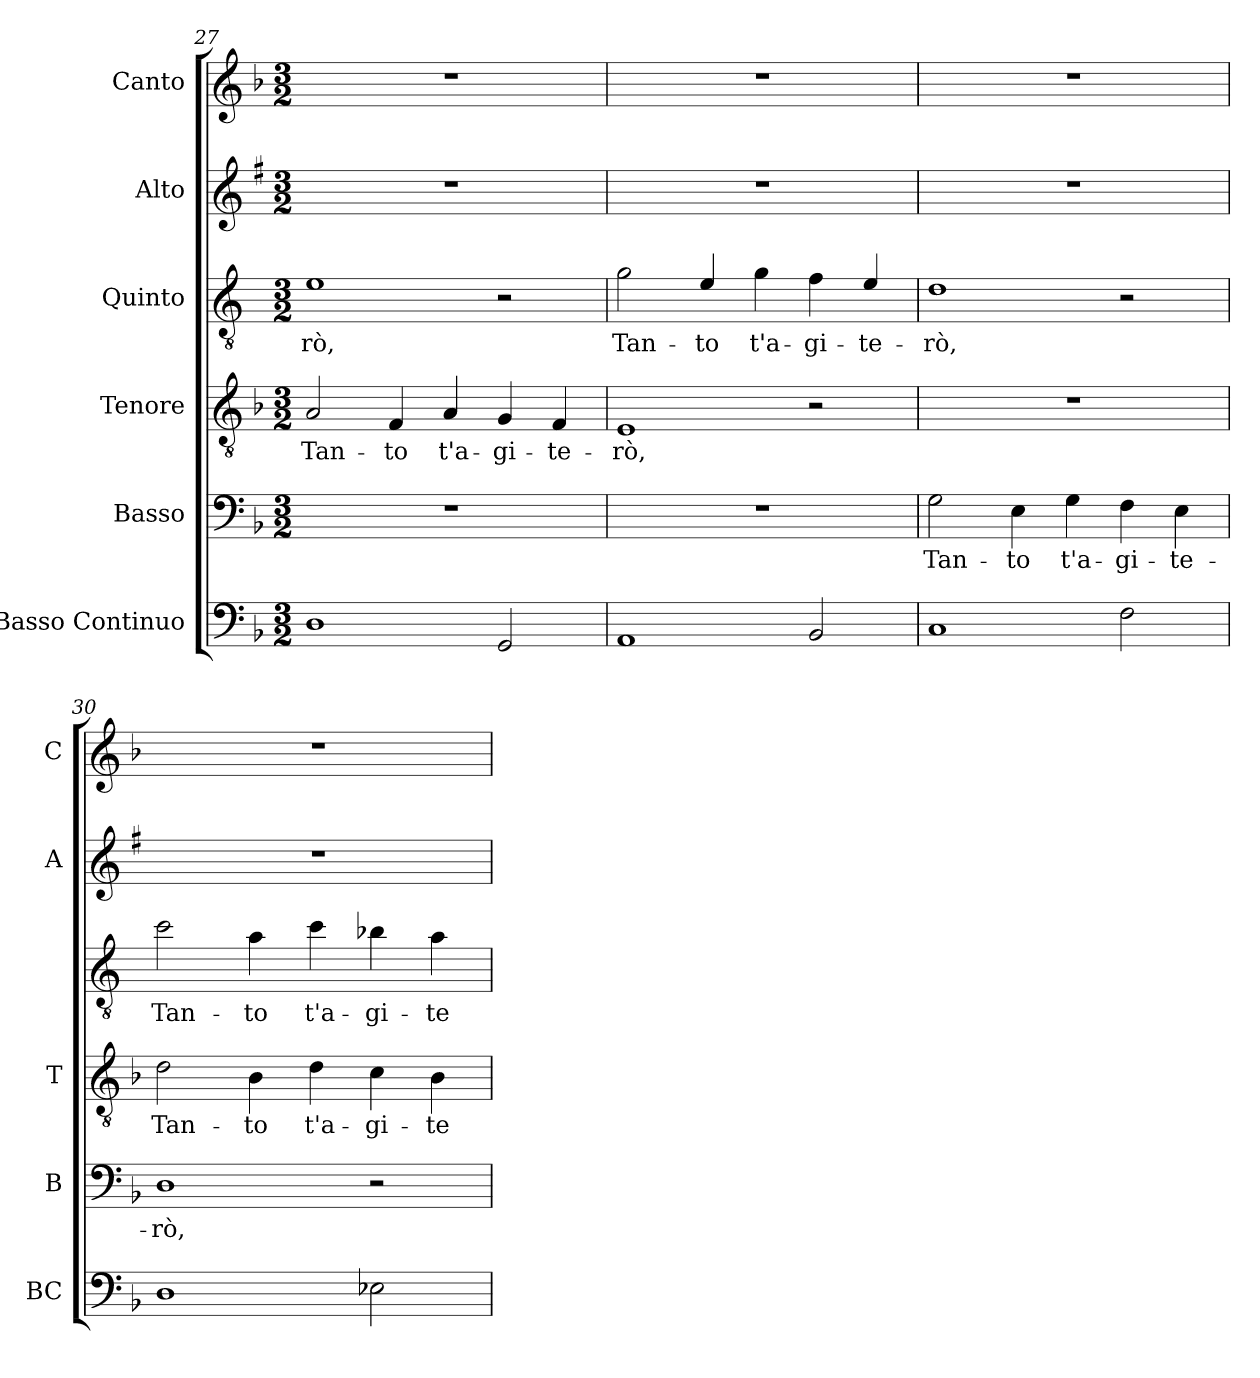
**kern	**kern	**text	**kern	**text	**kern	**text	**kern	**kern
*part6	*part5	*part5	*part4	*part4	*part3	*part3	*part2	*part1
*staff6	*staff5	*staff5	*staff4	*staff4	*staff3	*staff3	*staff2	*staff1
*I"Basso Continuo	*I"Basso	*	*I"Tenore	*	*I"Quinto	*	*I"Alto	*I"Canto
*I'BC	*I'B	*	*I'T	*	*	*	*I'A	*I'C
*clefF4	*clefF4	*	*clefGv2	*	*clefGv2	*	*clefG2	*clefG2
*	*	*	*	*	*ITrd4c7	*	*ITrd1c2	*
*k[b-]	*k[b-]	*	*k[b-]	*	*k[b-]	*	*k[b-]	*k[b-]
*F:	*F:	*	*F:	*	*F:	*	*F:	*F:
*M3/2	*M3/2	*	*M3/2	*	*M3/2	*	*M3/2	*M3/2
=27	=27	=27	=27	=27	=27	=27	=27	=27
!	!	!	!	!LO:LY:b	!	!LO:LY:b	!	!
1D	1.r	.	2A/	Tan-	1A	-rò,	1.r	1.r
!	!	!	!	!LO:LY:b	!	!	!	!
.	.	.	4F/	-to	.	.	.	.
!	!	!	!	!LO:LY:b	!	!	!	!
.	.	.	4A/	t'a-	.	.	.	.
!	!	!	!	!LO:LY:b	!	!	!	!
2GG/	.	.	4G/	-gi-	2r	.	.	.
!	!	!	!	!LO:LY:b	!	!	!	!
.	.	.	4F/	-te-	.	.	.	.
=28	=28	=28	=28	=28	=28	=28	=28	=28
!	!	!	!	!LO:LY:b	!	!LO:LY:b	!	!
1AA	1.r	.	1E	-rò,	2c\	Tan-	1.r	1.r
!	!	!	!	!	!	!LO:LY:b	!	!
.	.	.	.	.	4A/	-to	.	.
!	!	!	!	!	!	!LO:LY:b	!	!
.	.	.	.	.	4c\	t'a-	.	.
!	!	!	!	!	!	!LO:LY:b	!	!
2BB-/	.	.	2r	.	4B-\	-gi-	.	.
!	!	!	!	!	!	!LO:LY:b	!	!
.	.	.	.	.	4A/	-te-	.	.
=29	=29	=29	=29	=29	=29	=29	=29	=29
!	!	!LO:LY:b	!	!	!	!LO:LY:b	!	!
1C	2G\	Tan-	1.r	.	1G	-rò,	1.r	1.r
!	!	!LO:LY:b	!	!	!	!	!	!
.	4E\	-to	.	.	.	.	.	.
!	!	!LO:LY:b	!	!	!	!	!	!
.	4G\	t'a-	.	.	.	.	.	.
!	!	!LO:LY:b	!	!	!	!	!	!
2F\	4F\	-gi-	.	.	2r	.	.	.
!	!	!LO:LY:b	!	!	!	!	!	!
.	4E\	-te-	.	.	.	.	.	.
=30	=30	=30	=30	=30	=30	=30	=30	=30
!	!	!LO:LY:b	!	!LO:LY:b	!	!LO:LY:b	!	!
1D	1D	-rò,	2d\	Tan-	2f\	Tan-	1.r	1.r
!	!	!	!	!LO:LY:b	!	!LO:LY:b	!	!
.	.	.	4B-\	-to	4d\	-to	.	.
!	!	!	!	!LO:LY:b	!	!LO:LY:b	!	!
.	.	.	4d\	t'a-	4f\	t'a-	.	.
!	!	!	!	!LO:LY:b	!	!LO:LY:b	!	!
2E-X\	2r	.	4c\	-gi-	4e-X\	-gi-	.	.
!	!	!	!	!LO:LY:b	!	!LO:LY:b	!	!
.	.	.	4B-\	-te-	4d\	-te-	.	.
=	=	=	=	=	=	=	=	=
*-	*-	*-	*-	*-	*-	*-	*-	*-
